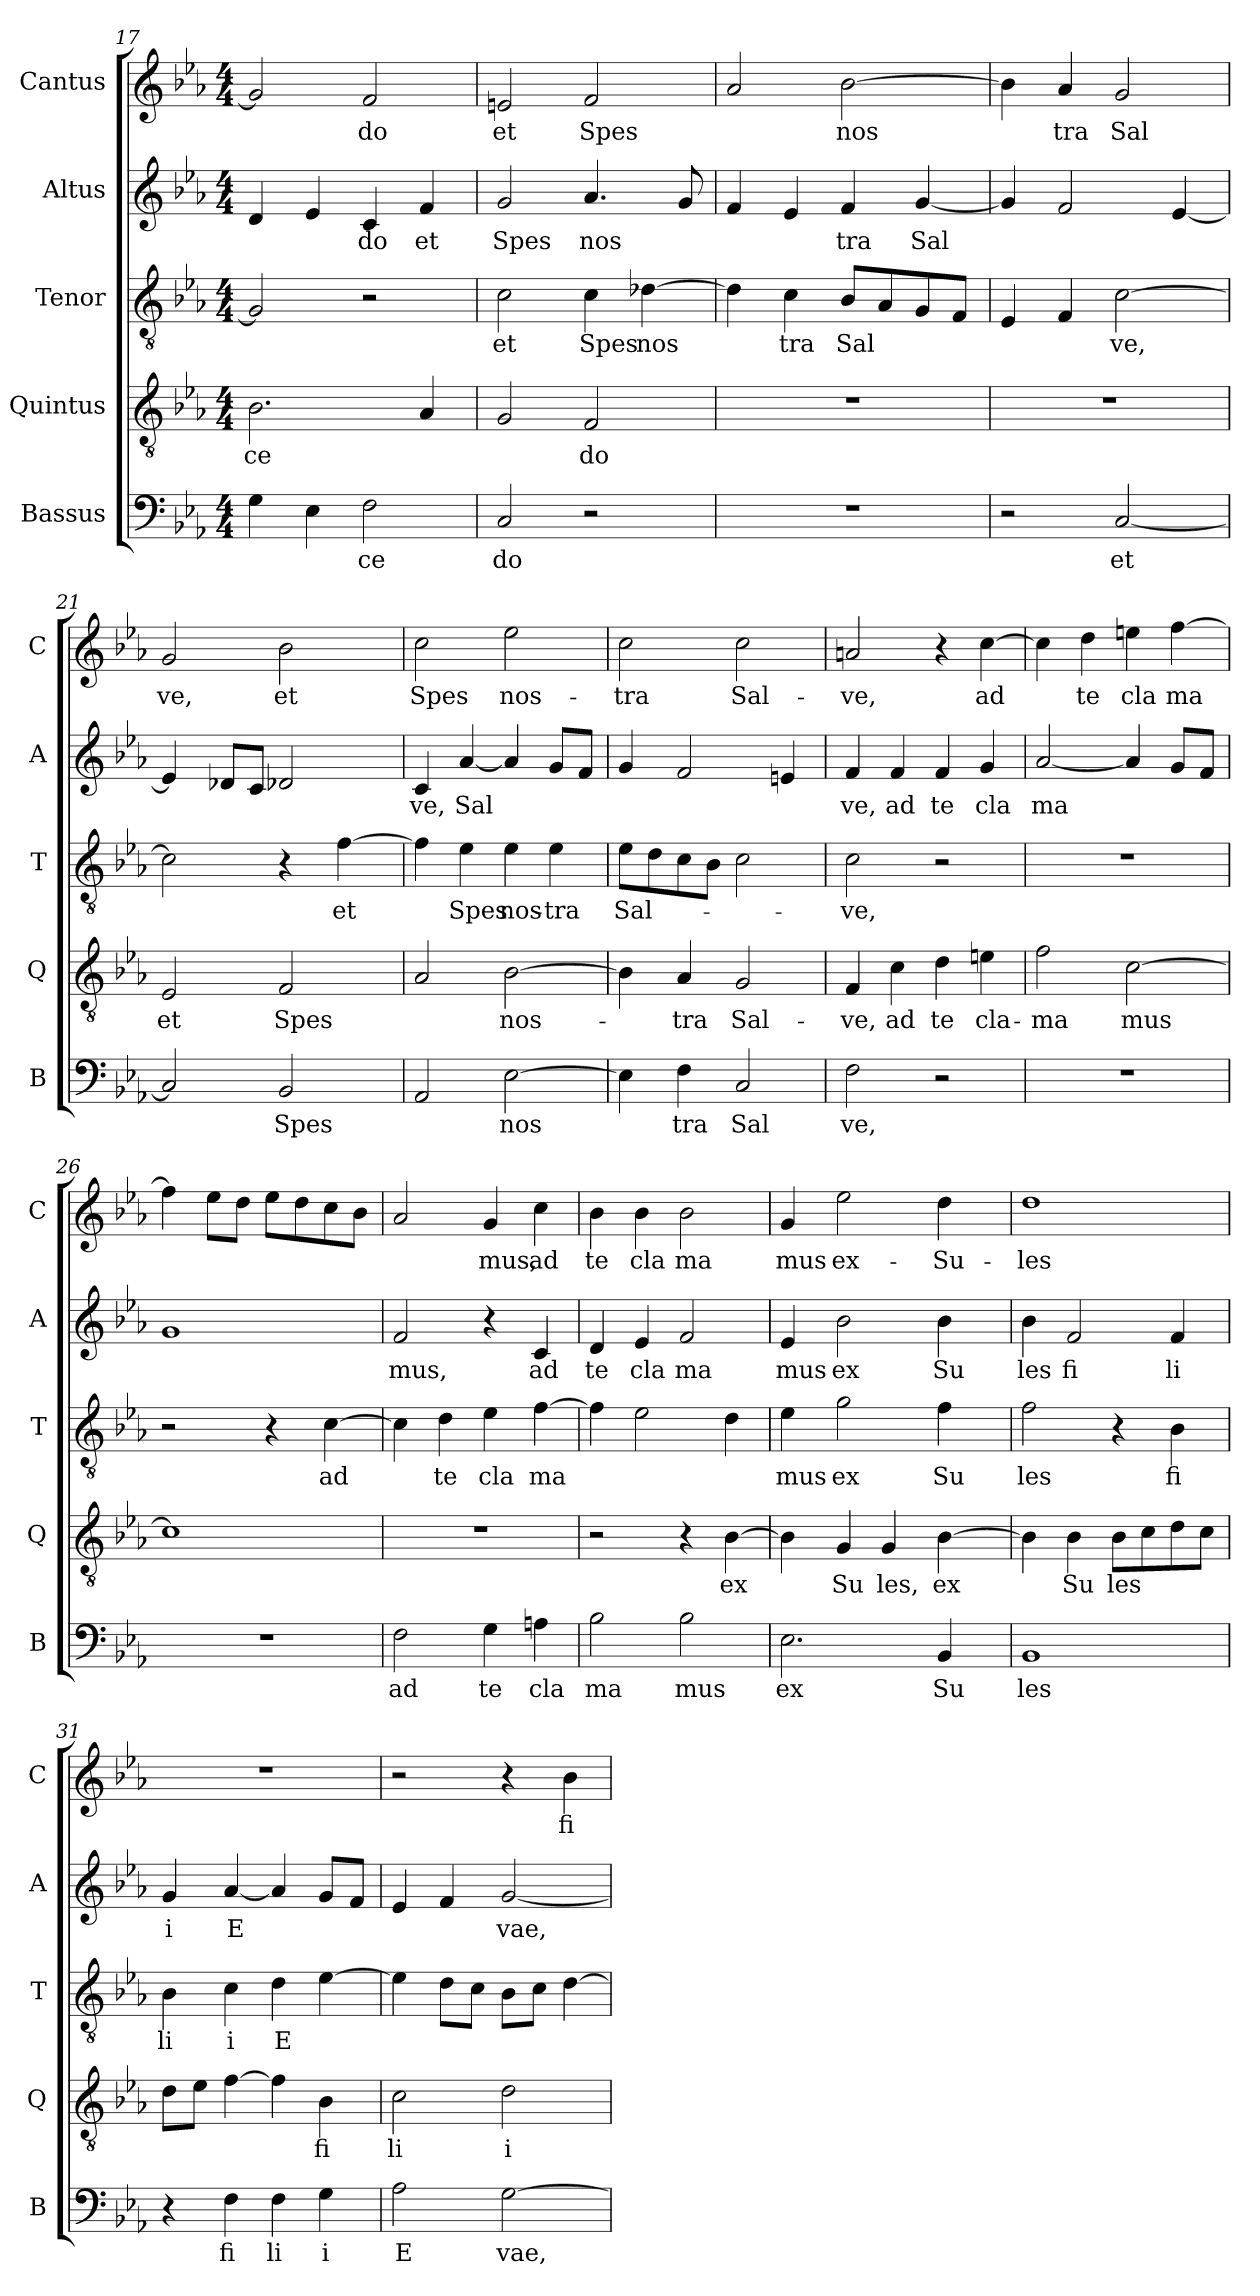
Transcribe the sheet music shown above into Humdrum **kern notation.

**kern	**text	**kern	**text	**kern	**text	**kern	**text	**kern	**text
*part5	*part5	*part4	*part4	*part3	*part3	*part2	*part2	*part1	*part1
*staff5	*staff5	*staff4	*staff4	*staff3	*staff3	*staff2	*staff2	*staff1	*staff1
*I"Bassus	*	*I"Quintus	*	*I"Tenor	*	*I"Altus	*	*I"Cantus	*
*I'B	*	*I'Q	*	*I'T	*	*I'A	*	*I'C	*
!!LO:LB:g=z
*clefF4	*	*clefGv2	*	*clefGv2	*	*clefG2	*	*clefG2	*
*k[b-e-a-]	*	*k[b-e-a-]	*	*k[b-e-a-]	*	*k[b-e-a-]	*	*k[b-e-a-]	*
*E-:	*	*E-:	*	*E-:	*	*E-:	*	*E-:	*
*M4/4	*	*M4/4	*	*M4/4	*	*M4/4	*	*M4/4	*
=17	=17	=17	=17	=17	=17	=17	=17	=17	=17
!	!	!	!LO:LY:b:cj	!	!	!	!	!	!
4G\	.	2.B-\	ce	2G/]	.	4d/	.	2g/]	.
4E-\	.	.	.	.	.	4e-/	.	.	.
!	!LO:LY:b:cj	!	!	!	!	!	!LO:LY:b:cj	!	!LO:LY:b:cj
2F\	-ce	.	.	2r	.	4c/	do	2f/	do
!	!	!	!	!	!	!	!LO:LY:b:cj	!	!
.	.	4A-/	.	.	.	4f/	et	.	.
=18	=18	=18	=18	=18	=18	=18	=18	=18	=18
!	!LO:LY:b:cj	!	!	!	!LO:LY:b:cj	!	!LO:LY:b:cj	!	!LO:LY:b:cj
2C/	do	2G/	.	2c\	et	2g/	Spes	2en/	et
!	!	!	!LO:LY:b:cj	!	!LO:LY:b:cj	!	!LO:LY:b	!	!LO:LY:b
2r	.	2F/	do	4c\	Spes	4.a-/	nos	2f/	Spes
!	!	!	!	!	!LO:LY:b	!	!	!	!
.	.	.	.	[>4d-X\	nos	.	.	.	.
.	.	.	.	.	.	8g/	.	.	.
=19	=19	=19	=19	=19	=19	=19	=19	=19	=19
1r	.	1r	.	4d-\]	.	4f/	.	2a-/	.
!	!	!	!	!	!LO:LY:b:cj	!	!	!	!
.	.	.	.	4c\	tra	4e-/	.	.	.
!	!	!	!	!	!LO:LY:b	!	!LO:LY:b:cj	!	!LO:LY:b
.	.	.	.	8B-/L	Sal	4f/	tra	[>2b-\	nos
.	.	.	.	8A-/	.	.	.	.	.
!	!	!	!	!	!	!	!LO:LY:b	!	!
.	.	.	.	8G/	.	[<4g/	Sal	.	.
.	.	.	.	8F/J	.	.	.	.	.
=20	=20	=20	=20	=20	=20	=20	=20	=20	=20
2r	.	1r	.	4E-/	.	4g/]	.	4b-\]	.
!	!	!	!	!	!	!	!	!	!LO:LY:b:cj
.	.	.	.	4F/	.	2f/	.	4a-/	tra
!	!LO:LY:b:cj	!	!	!	!LO:LY:b	!	!	!	!LO:LY:b:cj
[>2C/	et	.	.	[<2c\	ve,	.	.	2g/	Sal
.	.	.	.	.	.	[>4e-/	.	.	.
!!LO:PB:g=z
=21	=21	=21	=21	=21	=21	=21	=21	=21	=21
!	!	!	!LO:LY:b:cj	!	!	!	!	!	!LO:LY:b:cj
*	*	*	*	*	*	*^	*	*	*
2C/]	.	2E-/	et	2c\]	.	4e-/]	16.ryy	.	2g/	ve,
.	.	.	.	.	.	.	2ryy	.	.	.
.	.	.	.	.	.	8d-/L	.	.	.	.
.	.	.	.	.	.	8c/J	.	.	.	.
!	!LO:LY:b	!	!LO:LY:b	!	!	!	!	!	!	!LO:LY:b:cj
2BB-/	Spes	2F/	Spes	4r	.	2d-X/	.	.	2b-\	et
.	.	.	.	.	.	.	4ryy	.	.	.
!	!	!	!	!	!LO:LY:b:cj	!	!	!	!	!
.	.	.	.	[>4f\	et	.	.	.	.	.
.	.	.	.	.	.	.	8ryy	.	.	.
.	.	.	.	.	.	.	32ryy	.	.	.
=22	=22	=22	=22	=22	=22	=22	=22	=22	=22	=22
!	!	!	!	!	!	!	!	!LO:LY:b:cj	!	!LO:LY:b:cj
*	*	*	*	*	*	*v	*v	*	*	*
2AA-/	.	2A-/	.	4f\]	.	4c/	ve,	2cc\	Spes
!	!	!	!	!	!LO:LY:b:cj	!	!LO:LY:b	!	!
.	.	.	.	4e-\	Spes	[<4a-/	Sal	.	.
!	!LO:LY:b	!	!LO:LY:b	!	!LO:LY:b:cj	!	!	!	!LO:LY:b:cj
[>2E-\	nos	[>2B-\	nos-	4e-\	nos-	4a-/]	.	2ee-\	nos-
!	!	!	!	!	!LO:LY:b:cj	!	!	!	!
.	.	.	.	4e-\	-tra	8g/L	.	.	.
.	.	.	.	.	.	8f/J	.	.	.
=23	=23	=23	=23	=23	=23	=23	=23	=23	=23
!	!	!	!	!	!LO:LY:b	!	!	!	!LO:LY:b:cj
4E-\]	.	4B-\]	.	8e-\L	Sal-	4g/	.	2cc\	-tra
.	.	.	.	8d\	.	.	.	.	.
!	!LO:LY:b:cj	!	!LO:LY:b:cj	!	!	!	!	!	!
4F\	tra	4A-/	-tra	8c\	.	2f/	.	.	.
.	.	.	.	8B-\J	.	.	.	.	.
!	!LO:LY:b:cj	!	!LO:LY:b:cj	!	!	!	!	!	!LO:LY:b:cj
2C/	Sal	2G/	Sal-	2c\	.	.	.	2cc\	Sal-
.	.	.	.	.	.	4e/	.	.	.
=24	=24	=24	=24	=24	=24	=24	=24	=24	=24
!	!LO:LY:b:cj	!	!LO:LY:b:cj	!	!LO:LY:b:cj	!	!LO:LY:b:cj	!	!LO:LY:b:cj
2F\	ve,	4F/	-ve,	2c\	-ve,	4f/	ve,	2an/	-ve,
!	!	!	!LO:LY:b:cj	!	!	!	!LO:LY:b:cj	!	!
.	.	4c\	ad	.	.	4f/	ad	.	.
!	!	!	!LO:LY:b:cj	!	!	!	!LO:LY:b:cj	!	!
2r	.	4d\	te	2r	.	4f/	te	4r	.
!	!	!	!LO:LY:b:cj	!	!	!	!LO:LY:b:cj	!	!LO:LY:b
.	.	4en\	cla-	.	.	4g/	cla	[<4cc\	ad
!!LO:LB:g=z
=25	=25	=25	=25	=25	=25	=25	=25	=25	=25
!	!	!	!LO:LY:b:cj	!	!	!	!LO:LY:b	!	!
1r	.	2f\	-ma	1r	.	[<2a-/	ma	4cc\]	.
!	!	!	!	!	!	!	!	!	!LO:LY:b:cj
.	.	.	.	.	.	.	.	4dd\	te
!	!	!	!LO:LY:b	!	!	!	!	!	!LO:LY:b:cj
.	.	[>2c\	mus	.	.	4a-/]	.	4een\	cla
!	!	!	!	!	!	!	!	!	!LO:LY:b
.	.	.	.	.	.	8g/L	.	[>4ff\	ma
.	.	.	.	.	.	8f/J	.	.	.
=26	=26	=26	=26	=26	=26	=26	=26	=26	=26
1r	.	1c]	.	2r	.	1g	.	4ff\]	.
.	.	.	.	.	.	.	.	8ee-\L	.
.	.	.	.	.	.	.	.	8dd\J	.
.	.	.	.	4r	.	.	.	8ee-\L	.
.	.	.	.	.	.	.	.	8dd\	.
!	!	!	!	!	!LO:LY:b	!	!	!	!
.	.	.	.	[>4c\	ad	.	.	8cc\	.
.	.	.	.	.	.	.	.	8b-\J	.
=27	=27	=27	=27	=27	=27	=27	=27	=27	=27
!	!LO:LY:b:cj	!	!	!	!	!	!LO:LY:b:cj	!	!
2F\	ad	1r	.	4c\]	.	2f/	mus,	2a-/	.
!	!	!	!	!	!LO:LY:b:cj	!	!	!	!
.	.	.	.	4d\	te	.	.	.	.
!	!LO:LY:b:cj	!	!	!	!LO:LY:b:cj	!	!	!	!LO:LY:b:cj
4G\	te	.	.	4e-\	cla	4r	.	4g/	mus,
!	!LO:LY:b:cj	!	!	!	!LO:LY:b	!	!LO:LY:b:cj	!	!LO:LY:b:cj
4An\	cla	.	.	[>4f\	ma	4c/	ad	4cc\	ad
=28	=28	=28	=28	=28	=28	=28	=28	=28	=28
!	!LO:LY:b:cj	!	!	!	!	!	!LO:LY:b:cj	!	!LO:LY:b:cj
2B-\	ma	2r	.	4f\]	.	4d/	te	4b-\	te
!	!	!	!	!	!	!	!LO:LY:b:cj	!	!LO:LY:b:cj
.	.	.	.	2e-\	.	4e-/	cla	4b-\	cla
!	!LO:LY:b:cj	!	!	!	!	!	!LO:LY:b:cj	!	!LO:LY:b:cj
2B-\	mus	4r	.	.	.	2f/	ma	2b-\	ma
!	!	!	!LO:LY:b:cj	!	!	!	!	!	!
.	.	[>4B-\	ex	4d\	.	.	.	.	.
!!LO:LB:g=z
=29	=29	=29	=29	=29	=29	=29	=29	=29	=29
!	!LO:LY:b:cj	!	!	!	!LO:LY:b:cj	!	!LO:LY:b:cj	!	!LO:LY:b:cj
*	*	*^	*	*	*	*	*	*	*
2.E-\	ex	4B-\]	32.ryy	.	4e-\	mus	4e-/	mus	4g/	mus
.	.	.	2ryy	.	.	.	.	.	.	.
!	!	!	!	!LO:LY:b:cj	!	!LO:LY:b:cj	!	!LO:LY:b:cj	!	!LO:LY:b:cj
.	.	4G/	.	Su	2g\	ex	2b-\	ex	2ee-\	ex-
!	!	!	!	!LO:LY:b:cj	!	!	!	!	!	!
.	.	4G/	.	les,	.	.	.	.	.	.
.	.	.	4ryy	.	.	.	.	.	.	.
!	!LO:LY:b:cj	!	!	!LO:LY:b:cj	!	!LO:LY:b:cj	!	!LO:LY:b:cj	!	!LO:LY:b:cj
4BB-/	Su	[>4B-\	.	ex	4f\	Su	4b-\	Su	4dd\	-Su-
.	.	.	8ryy	.	.	.	.	.	.	.
.	.	.	16ryy	.	.	.	.	.	.	.
.	.	.	64ryy	.	.	.	.	.	.	.
=30	=30	=30	=30	=30	=30	=30	=30	=30	=30	=30
!	!LO:LY:b:cj	!	!	!	!	!LO:LY:b:cj	!	!LO:LY:b:cj	!	!LO:LY:b:cj
*	*	*v	*v	*	*	*	*	*	*	*
1BB-	les	4B-\]	.	2f\	les	4b-\	les	1dd	-les
!	!	!	!LO:LY:b:cj	!	!	!	!LO:LY:b:cj	!	!
.	.	4B-\	Su	.	.	2f/	fi	.	.
!	!	!	!LO:LY:b	!	!	!	!	!	!
.	.	8B-\L	les	4r	.	.	.	.	.
.	.	8c\	.	.	.	.	.	.	.
!	!	!	!	!	!LO:LY:b:cj	!	!LO:LY:b:cj	!	!
.	.	8d\	.	4B-\	fi	4f/	li	.	.
.	.	8c\J	.	.	.	.	.	.	.
=31	=31	=31	=31	=31	=31	=31	=31	=31	=31
!	!	!	!	!	!LO:LY:b:cj	!	!LO:LY:b:cj	!	!
4r	.	8d\L	.	4B-\	li	4g/	i	1r	.
.	.	8e-\J	.	.	.	.	.	.	.
!	!LO:LY:b:cj	!	!	!	!LO:LY:b:cj	!	!LO:LY:b:cj	!	!
4F\	fi	[>4f\	.	4c\	i	[<4a-/	E	.	.
!	!LO:LY:b:cj	!	!	!	!LO:LY:b:cj	!	!	!	!
4F\	li	4f\]	.	4d\	E	4a-/]	.	.	.
!	!LO:LY:b:cj	!	!LO:LY:b:cj	!	!	!	!	!	!
4G\	i	4B-\	fi	[>4e-\	.	8g/L	.	.	.
.	.	.	.	.	.	8f/J	.	.	.
=32	=32	=32	=32	=32	=32	=32	=32	=32	=32
!	!LO:LY:b:cj	!	!LO:LY:b:cj	!	!	!	!	!	!
2A-\	E	2c\	li	4e-\]	.	4e-/	.	2r	.
.	.	.	.	8d\L	.	4f/	.	.	.
.	.	.	.	8c\J	.	.	.	.	.
!	!LO:LY:b	!	!LO:LY:b:cj	!	!	!	!LO:LY:b	!	!
[>2G\	vae,	2d\	i	8B-\L	.	[>2g/	vae,	4r	.
.	.	.	.	8c\J	.	.	.	.	.
!	!	!	!	!	!	!	!	!	!LO:LY:b:cj
.	.	.	.	[>4d\	.	.	.	4b-\	fi-
=	=	=	=	=	=	=	=	=	=
*-	*-	*-	*-	*-	*-	*-	*-	*-	*-
